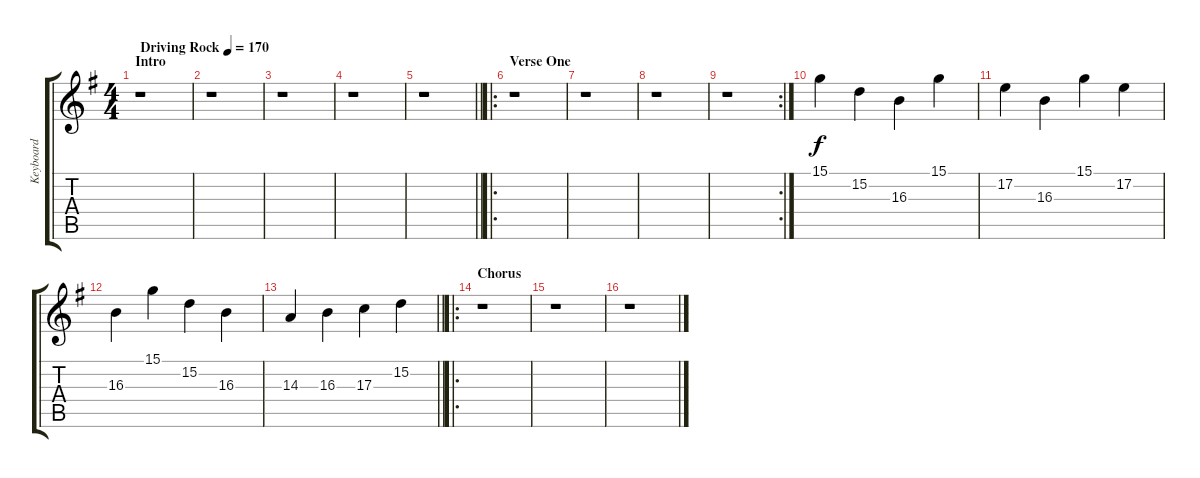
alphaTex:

\track ("Keyboard" "Keyboard") {instrument lead1square}
\staff {score tabs}
\tuning (E4 B3 G3 D3 A2 E2) {hide}
\ts (4 4)
\section ("" "Intro")
\tempo (170 "Driving Rock")
\clef g2
\ks g
r.1{dy f instrument lead1square} |
r.1 |
r.1 |
r.1 |
\barLineRight lightlight
r.1 |
\ro
\section ("" "Verse One")
r.1 |
r.1 |
r.1 |
\rc 2
r.1 |
15.1.4 15.2.4 16.3.4 15.1.4 |
17.2.4 16.3.4 15.1.4 17.2.4 |
16.3.4 15.1.4 15.2.4 16.3.4 |
\barLineRight lightlight
14.3.4 16.3.4 17.3.4 15.2.4 |
\ro
\section ("" "Chorus")
r.1 |
r.1 |
r.1
